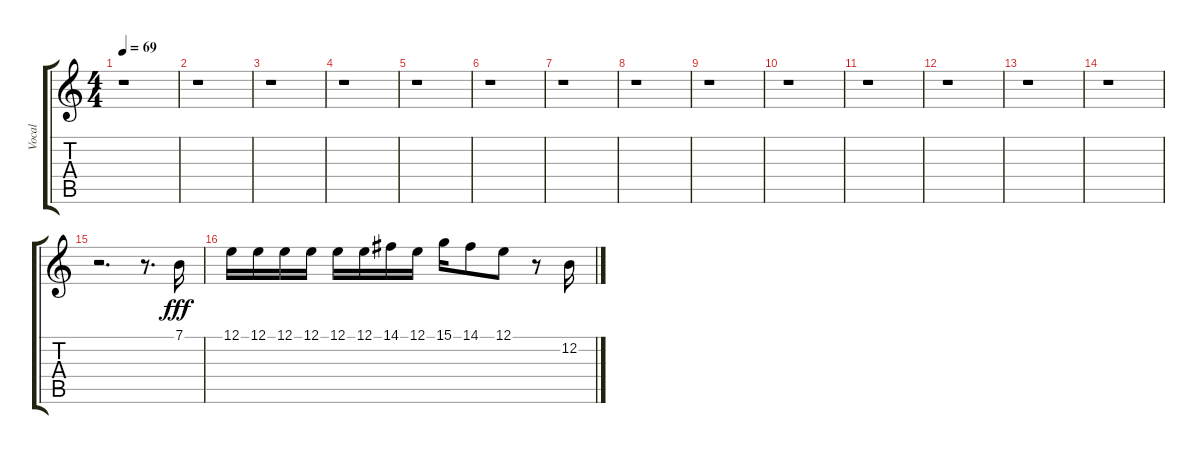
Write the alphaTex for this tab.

\track ("Vocal" "Vocal") {instrument voiceoohs}
\staff {score tabs}
\tuning (E4 B3 G3 D3 A2 E2) {hide}
\ts (4 4)
\tempo 69
\clef g2
\ks c
r.1{dy f} |
r.1 |
r.1 |
r.1 |
r.1 |
r.1 |
r.1 |
r.1 |
r.1 |
r.1 |
r.1 |
r.1 |
r.1 |
r.1 |
r.2{d} r.8{d} 7.1.16{dy fff} |
12.1.16 12.1.16 12.1.16 12.1.16 12.1.16 12.1.16 14.1.16 12.1.16 15.1.16 14.1.8 12.1.8 r.8 12.2.16
